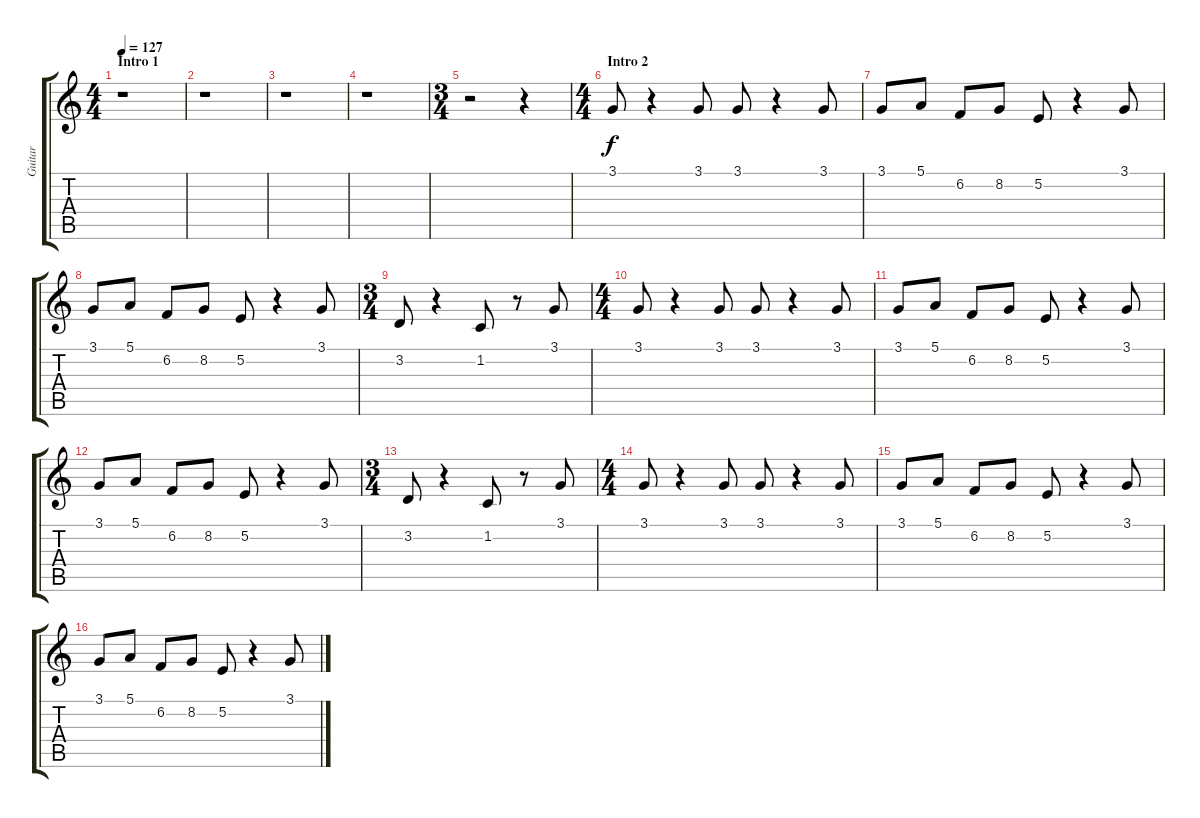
\track ("Guitar " "Guitar ") {instrument harpsichord}
\staff {score tabs}
\tuning (E4 B3 G3 D3 A2 E2) {hide}
\ts (4 4)
\section ("" "Intro 1")
\tempo 127
\clef g2
\ks c
r.1{dy f instrument harpsichord} |
r.1 |
r.1 |
r.1 |
\ts (3 4)
r.2 r.4 |
\ts (4 4)
\section ("" "Intro 2")
3.1.8 r.4 3.1.8 3.1.8 r.4 3.1.8 |
3.1.8 5.1.8 6.2.8 8.2.8 5.2.8 r.4 3.1.8 |
3.1.8 5.1.8 6.2.8 8.2.8 5.2.8 r.4 3.1.8 |
\ts (3 4)
3.2.8 r.4 1.2.8 r.8 3.1.8 |
\ts (4 4)
3.1.8 r.4 3.1.8 3.1.8 r.4 3.1.8 |
3.1.8 5.1.8 6.2.8 8.2.8 5.2.8 r.4 3.1.8 |
3.1.8 5.1.8 6.2.8 8.2.8 5.2.8 r.4 3.1.8 |
\ts (3 4)
3.2.8 r.4 1.2.8 r.8 3.1.8 |
\ts (4 4)
3.1.8 r.4 3.1.8 3.1.8 r.4 3.1.8 |
3.1.8 5.1.8 6.2.8 8.2.8 5.2.8 r.4 3.1.8 |
3.1.8 5.1.8 6.2.8 8.2.8 5.2.8 r.4 3.1.8
